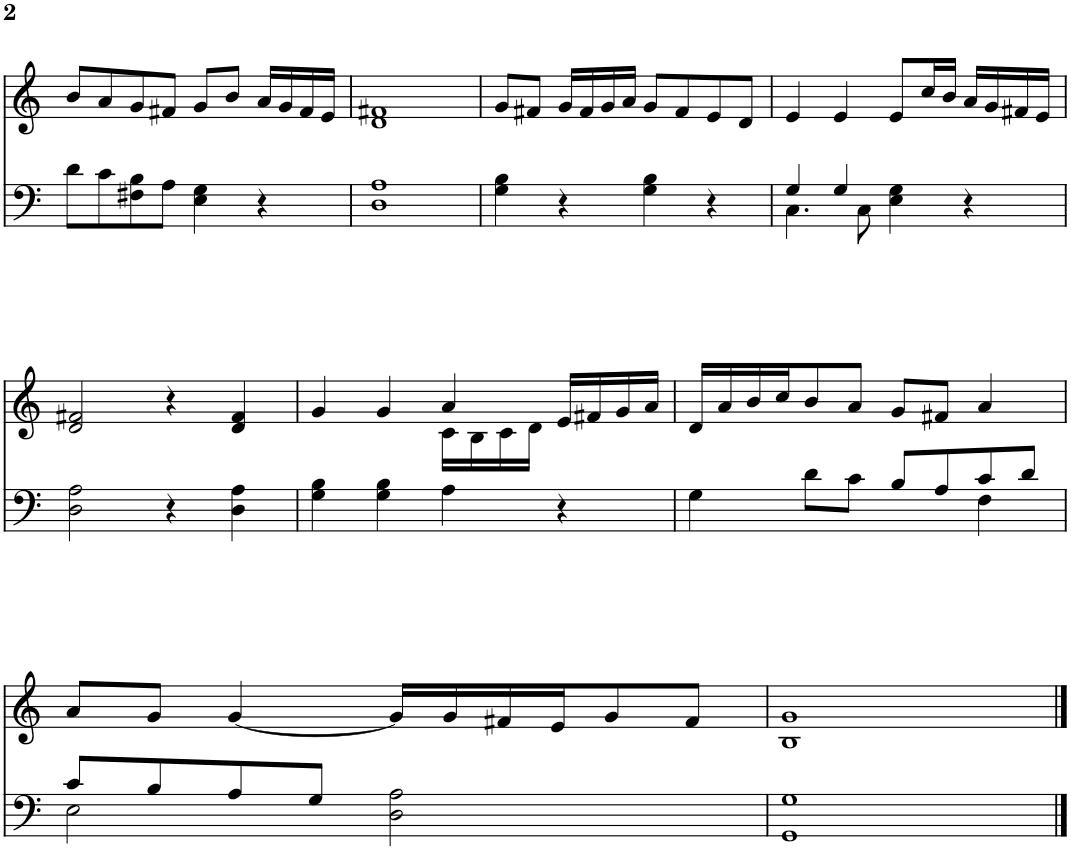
**kern	**kern
*part1	*part1
*staff2	*staff1
*I"Laute	*
!!LO:PB:g=z
*clefF4	*clefG2
*k[]	*k[]
*M2/2	*M2/2
*met(c|)	*met(c|)
=25	=25
8d\L	8b/L
8c\	8a/
8F#X\ 8B\	8g/
8A\J	8f#X/J
4E\ 4G\	8g/L
.	8b/J
4r	16a/LL
.	16g/
.	16f#/
.	16e/JJ
=26	=26
1D 1A	1d 1f#X
=27	=27
4G\ 4B\	8g/L
.	8f#X/J
4r	16g/LL
.	16f#/
.	16g/
.	16a/JJ
4G\ 4B\	8g/L
.	8f#/
4r	8e/
.	8d/J
=28	=28
*^	*
4G/	4.C\	4e/
4G/	.	4e/
.	8C\	.
4E\ 4G\	2ryy	8e/L
.	.	16cc/L
.	.	16b/JJ
4r	.	16a/LL
.	.	16g/
.	.	16f#X/
.	.	16e/JJ
*v	*v	*
!!LO:LB:g=z
=29	=29
2D\ 2A\	2d/ 2f#X/
4r	4r
4D\ 4A\	4d/ 4f#/
=30	=30
*	*^
4G\ 4B\	4g/	2ryy
4G\ 4B\	4g/	.
4A\	4a/	16c\LL
.	.	16B\
.	.	16c\
.	.	16d\JJ
4r	16e/LL	4ryy
.	16f#X/	.
.	16g/	.
.	16a/JJ	.
*	*v	*v
=31	=31
*^	*
4G\	2ryy	16d/LL
.	.	16a/
.	.	16b/
.	.	16cc/J
8d\L	.	8b/
8c\J	.	8a/J
8B/L	4ryy	8g/L
8A/	.	8f#X/J
8c/	4F\	4a/
8d/J	.	.
!!LO:LB:g=z
=32	=32	=32
8c/L	2E\	8a/L
8B/	.	8g/J
8A/	.	[4g/
8G/J	.	.
2D\ 2A\	2ryy	16g/LL]
.	.	16g/
.	.	16f#X/
.	.	16e/J
.	.	8g/
.	.	8f#/J
*v	*v	*
=33	=33
1GG 1G	1B 1g
==	==
*-	*-
